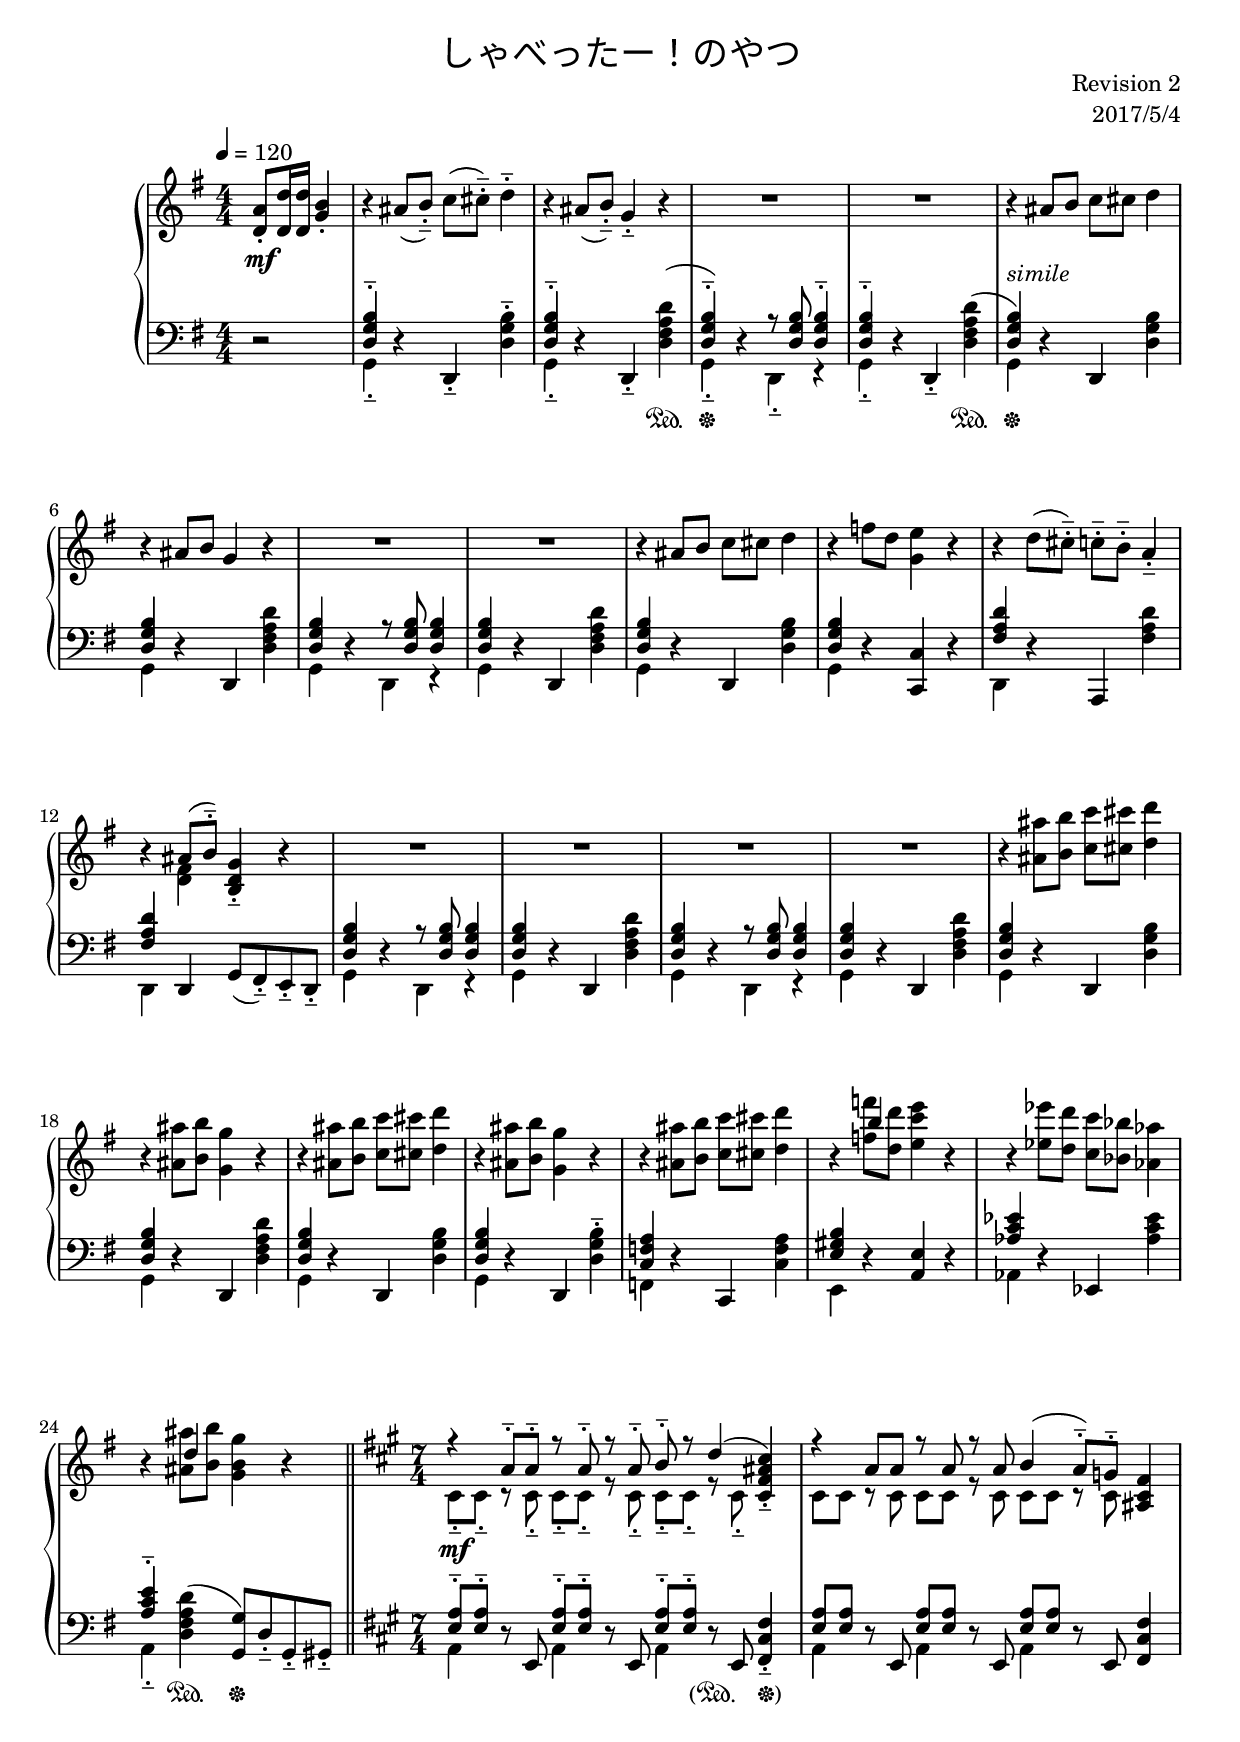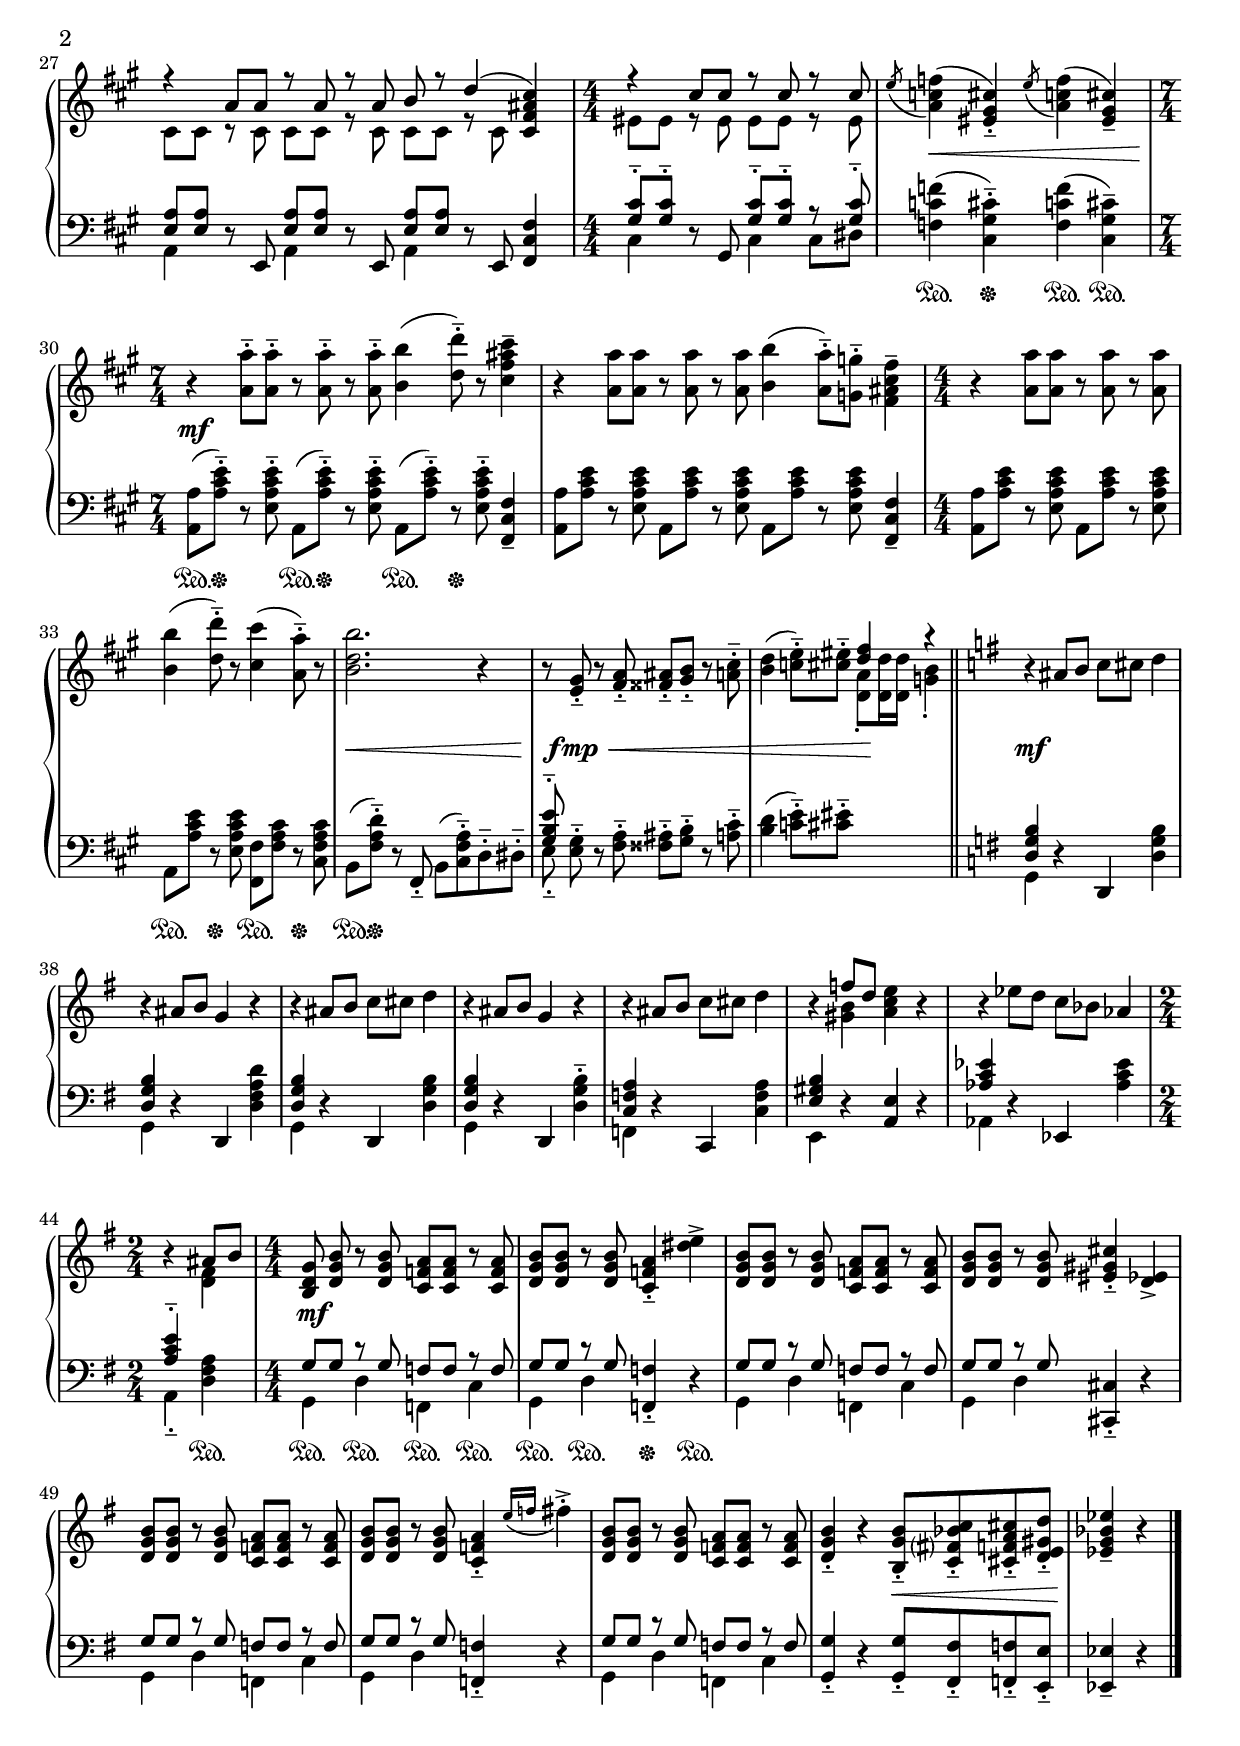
\version "2.19.24"

\include "stylesheet.ily"

cleft = \change Staff = "left"
cright = \change Staff = "right"

\header {
  title = "しゃべったー！のやつ"
  revision = "Revision 2"
  date = "2017/5/4"
}

\paper {
  page-count = 2
}

global = {
  \key g \major
  \time 4/4
  \tempo 4 = 120

  \partial 2 s2
  s1*24

  \bar "||"
  \time 7/4
  s4*7*3

  \time 4/4
  s1*2

  \time 7/4
  s4*7*2

  \time 4/4
  s1*5

  \bar "||"
  s1*7
  \time 2/4
  s2

  \time 4/4
  s1*8
  s2 \bar "|."
}

right = << \global \relative c' {
  \clef treble
  \partial 2 { <d a'>8-. <d d'>16 q <g b>4-. } |
  r4 ais8( b-.--) c( cis-.--) d4-.-- | r4 ais8( b-.--) g4-.-- r |
  R1*2 |
  r4 ais8 b c cis d4 | r4 ais8 b g4 r |
  R1*2 |
  r4 ais8 b c cis d4 | r4 f8 d <g, e'>4 r |
  r4 d'8( cis-.--) c-.-- b-.-- a4-.-- | r4 << { ais8( b-.--) } \\ { <d, fis>4 } >> <b d g>4-.-- r |

  R1*4 |

  r4 <ais' ais'>8 <b b'> <c c'> <cis cis'> <d d'>4 | r4 <ais ais'>8 <b b'> <g g'>4 r |
  r4 <ais ais'>8 <b b'> <c c'> <cis cis'> <d d'>4 | r4 <ais ais'>8 <b b'> <g g'>4 r |
  r4 <ais ais'>8 <b b'> <c c'> <cis cis'> <d d'>4 | r4 << { b'4 } \\ { <f f'>8 <d d'>  } >> <e c' e>4 r |
  r4 <ees ees'>8 <d d'> <c c'> <bes bes'> <aes aes'>4 | r4 << { d4 } \\ { <ais ais'>8 <b b'> } >> <g b g'>4 r |

  \key a \major
  << { \voiceOne r4 a8-.-- a-.-- r a-.-- r a-.-- b8-.-- r d4( } \new Voice { \voiceTwo cis,8-.-- cis-.-- r cis-.-- cis-.-- cis-.-- r cis-.-- cis-.-- cis-.-- r cis-.-- } >> \oneVoice <cis fis ais cis>4-.--)
  << { r4 a'8 a r a r a b4( a8-.--) g-.-- } \\ { cis,8 cis r cis cis cis r cis cis cis r cis } >> <ais cis fis>4
  << { \voiceOne r4 a'8 a r a r a b r d4( } \new Voice { \voiceTwo cis,8 cis r cis cis cis r cis cis cis r cis } >> <cis fis ais cis>4)
  << { r4 cis'8 cis r cis r cis } \\ { eis,8 eis r eis eis eis r eis } >> \oneVoice \acciaccatura e'8 <a, c f>4( <eis gis cis>-.--) \acciaccatura e'8 <a, c f>4( <eis gis cis>--) |

  r4 <a a'>8-.-- q-.-- r q-.-- r q-.-- <b b'>4( <d d'>8)-.-- r <cis fis ais cis>4--
  r4 <a a'>8 q r q r q <b b'>4( <a a'>8)-.-- <g g'>-.-- <fis ais cis fis>4-- |
  r4 <a a'>8 q r q r q <b b'>4( <d d'>8)-.-- r <cis cis'>4( <a a'>8-.--) r | <b d b'>2. r4 |
  r8 <e, gis>8-.-- r <fis a>-.-- <fisis ais>-.-- <gis b>-.-- r <a cis>-.-- | <b d>4( <c e>8-.--) <cis eis>-.-- \voiceOne <d fis>4 r |

  \key g \major
  \oneVoice r4 ais8 b c cis d4 | r ais8 b g4 r |
  r4 ais8 b c cis d4 | r ais8 b g4 r |
  r4 ais8 b c cis d4 | r << { f8 d } \\ { <gis, b>4 } >> <a c e>4 r |
  r4 ees'8 d c bes aes4 | r << { ais8 b } \\ { <d, fis>4 } >> |

  <b d g>8\noBeam <d g b> r q <c f a> q r q | <d g b> q r q <c f a>4-.-- <dis' e>4-> |
  <d, g b>8 <d g b> r q <c f a> q r q | <d g b> q r q <eis gis cis>4-.-- <d ees>-> |
  <d g b>8 <d g b> r q <c f a> q r q | <d g b> q r q <c f a>4-.-- \acciaccatura { e'16 f } fis4-.->
  <d, g b>8 <d g b> r q <c f a> q r q | <d g b>4-.-- r <b g' b>8-.-- <c fis? bes c>-.-- <cis f a cis>-.-- <d e gis d'>-.-- | <ees g bes ees>4-- r
           }
>>

left = << \global \relative c {
  \clef bass
  \partial 2 { r2 }
  << <d g b>4-.-- \\ g,4-.-- >> r d-.-- <d' g b>-.-- |
  << <d g b>4-.-- \\ g,4-.-- >> r d-.-- <d' fis a d>( |
  << { \voiceOne <d g b>4-.--) \oneVoice r4 \voiceOne r8 <d g b> q4-.-- } \new Voice { \voiceTwo g,4-.-- s4 d-.-- r } >>
  << <d' g b>4-.-- \\ g,4-.-- >> \oneVoice r d-.-- <d' fis a d>( |
  << { \voiceOne <d g b>4) } \new Voice { \voiceTwo g,4 } >> \oneVoice r d <d' g b> |
  << <d g b>4 \\ g,4 >> r d <d' fis a d> |
  << <d g b>4 \\ g,4 >> r << { r8 <d' g b> q4 } \\ { d,4 r } >>
  << <d' g b>4 \\ g,4 >> r d <d' fis a d> |
  << <d g b>4 \\ g,4 >> r d <d' g b> |
  << <d g b>4 \\ g,4 >> r <c, c'> r |
  << <fis' a d>4 \\ d,4 >> r a <fis'' a d> |
  << <fis a d>4 \\ d,4 >> d g8( fis)-.-- e-.-- d-.-- |

  << <d' g b>4 \\ g,4 >> r << { r8 <d' g b> q4 } \\ { d,4 r } >>
  << <d' g b>4 \\ g,4 >> r d <d' fis a d> |
  << <d g b>4 \\ g,4 >> r << { r8 <d' g b> q4 } \\ { d,4 r } >>
  << <d' g b>4 \\ g,4 >> r d <d' fis a d> |

  << <d g b>4 \\ g,4 >> r d <d' g b> |
  << <d g b>4 \\ g,4 >> r d <d' fis a d> |
  << <d g b>4 \\ g,4 >> r d <d' g b> |
  << <d g b>4 \\ g,4 >> r d <d' g b>-.-- |
  << <c f a>4 \\ f,4 >> r c <c' f a> |
  << <e gis b>4 \\ e,4 >> r <a e'> r |
  << <aes' c ees>4 \\ aes,4 >> r ees <aes' c ees> |
  << <a c e>4-.-- \\ a,4-.-- >> <d fis a d>( <g, g'>8) d'-.-- g,-.-- gis-.-- |

  \key a \major
  << { <e' a>8-.-- q-.-- } \\ { a,4 } >> r8 e << { <e' a>8-.-- q-.-- } \\ { a,4 } >> r8 e << { <e' a>8-.-- q-.-- } \\ { a,4 } >> r8 e <fis cis' fis>4-.-- |
  << { <e' a>8 q } \\ { a,4 } >> r8 e << { <e' a>8 q } \\ { a,4 } >> r8 e << { <e' a>8 q } \\ { a,4 } >> r8 e <fis cis' fis>4 |
  << { <e' a>8 q } \\ { a,4 } >> r8 e << { <e' a>8 q } \\ { a,4 } >> r8 e << { <e' a>8 q } \\ { a,4 } >> r8 e <fis cis' fis>4 |
  << { <gis' cis>8-.--[ q-.--] } \\ { cis,4 } >> r8 gis << { <gis' cis>8-.-- q-.-- r q-.-- } \\ { cis,4 cis8 dis } >> |
  <f c' f>4( <cis gis' cis>-.--) <f c' f>4( <cis gis' cis>--)

  <a a'>8( <a' cis e>-.--) r <e a cis e>-.-- a,8( <a' cis e>-.--) r <e a cis e>-.-- a,8( <a' cis e>-.--) r <e a cis e>-.-- <fis, cis' fis>4-- |
  <a a'>8 <a' cis e> r <e a cis e> a,8 <a' cis e> r <e a cis e> a,8 <a' cis e> r <e a cis e> <fis, cis' fis>4-- |
  <a a'>8 <a' cis e> r <e a cis e> a,8 <a' cis e> r <e a cis e> |
  a,8 <a' cis e> r <e a cis e> <fis, fis'>8 <fis' a cis> r <cis fis a cis> |
  b( <fis' a d>)-.-- r fis,-.-- b( <cis fis a>)-.-- d-.-- dis-.-- |
  << <gis b e>8-.-- \\ e-.-- >> <e gis>-.-- r <fis a>-.-- <fisis ais>-.-- <gis b>-.-- r <a cis>-.-- | <b d>4( <c e>8-.--) <cis eis>-.-- \cright \voiceTwo <d a'>8-. <d d'>16 q <g b>4-.

  \cleft \oneVoice
  \key g \major
  << <d, g b>4 \\ g,4 >> r d <d' g b> |
  << <d g b>4 \\ g,4 >> r d <d' fis a d> |
  << <d g b>4 \\ g,4 >> r d <d' g b> |
  << <d g b>4 \\ g,4 >> r d <d' g b>-.-- |
  << <c f a>4 \\ f,4 >> r c <c' f a> |
  << <e gis b>4 \\ e,4 >> r <a e'> r |
  << <aes' c ees>4 \\ aes,4 >> r ees <aes' c ees> |
  << <a c e>4-.-- \\ a,4-.-- >> <d fis a> |

  << { g8 g r g f f r f | g g r g } \\ { g,4 d' f, c' | g d' } >> <f, f'>4-.-- r |
  << { g'8 g r g f f r f | g g r g } \\ { g,4 d' f, c' | g d' } >> <cis, cis'>4-.-- r |
  << { g''8 g r g f f r f | g g r g } \\ { g,4 d' f, c' | g d' } >> <f, f'>4-.-- r |
  << { g'8 g r g f f r f } \\ { g,4 d' f, c' } >> <g g'>4-.-- r <g g'>8-.-- <fis fis'>-.-- <f f'>-.-- <e e'>-.-- | <ees ees'>4-- r
          }
>>

dynamics = {
  \partial 2 s2\mf
  s1*4
  s1-\markup \italic "simile" s1*7
  s1*4
  s1*8

  s4*7\mf s4*7*2
  s1 s1\<
  s4*7\mf s4*7
  s1 s s\< s8\f s\mp\< s2. s2 s2\!
  s1\mf s1*6 s2
  s1\mf s1*6 s2 s2\< s2\!
}

pedal = {
  \partial 2 s2
  s1 s2. s4\sustainOn
  s1\sustainOff s2. s4\sustainOn
  s1*12\sustainOff
  s1*7
  s4 s\sustainOn s\sustainOff s
  s1 s4
    \once \override Dynamics.SustainPedal.stencil =
  	#(lambda (grob) (grob-interpret-markup grob
  	(markup #:concat ( "(" #:musicglyph "pedal.Ped" "."))))
  s\sustainOn
    \once \override Dynamics.SustainPedal.stencil =
  	#(lambda (grob) (grob-interpret-markup grob
  	(markup #:concat ( "  " #:musicglyph "pedal.*" ")" ))))
  s\sustainOff

  s4*7*2
  s1 s4\sustainOn s\sustainOff s\sustainOn s\sustainOn
  s8\sustainOn s\sustainOff s4 s8\sustainOn s\sustainOff s4 s8\sustainOn s s\sustainOff s s4
  s4*7
  s1 s4\sustainOn s\sustainOff s\sustainOn s\sustainOff
  s8\sustainOn s\sustainOff s2.
  s1*2
  s1*7
  s4 s\sustainOn
  s4\sustainOn s\sustainOn s\sustainOn s\sustainOn s\sustainOn s\sustainOn s\sustainOff s\sustainOn
}

\score {
  <<
    \new PianoStaff <<
      \new Staff = "right" \right
      \new PianoDynamics = "dynamics" \dynamics
      \new Staff = "left" \left
      \new PianoPedal = "pedal" \pedal
    >>
  >>
  \layout {}
  \midi {}
}